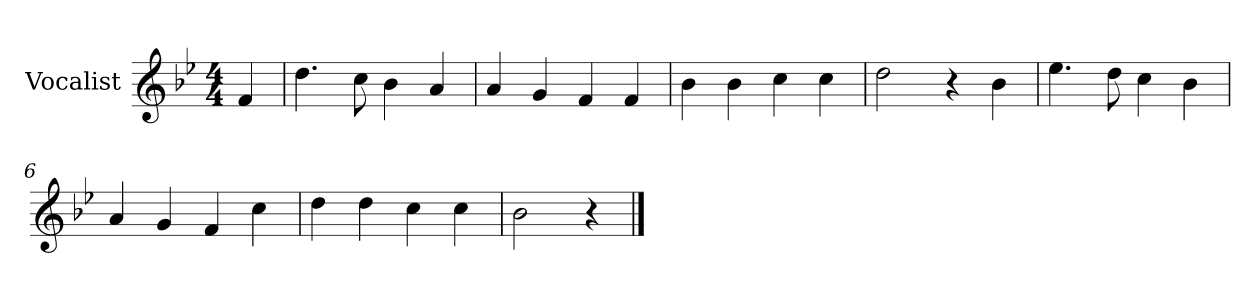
**kern
*part1
*staff1
*I"Vocalist
*k[b-e-]
*B-:
*M4/4
=
4f
=1
4.dd
8cc
4b-
4a
=2
4a
4g
4f
4f
=3
4b-
4b-
4cc
4cc
=4
2dd
4r
4b-
=5
4.ee-
8dd
4cc
4b-
=6
4a
4g
4f
4cc
=7
4dd
4dd
4cc
4cc
=8
2b-
4r
==
*-
